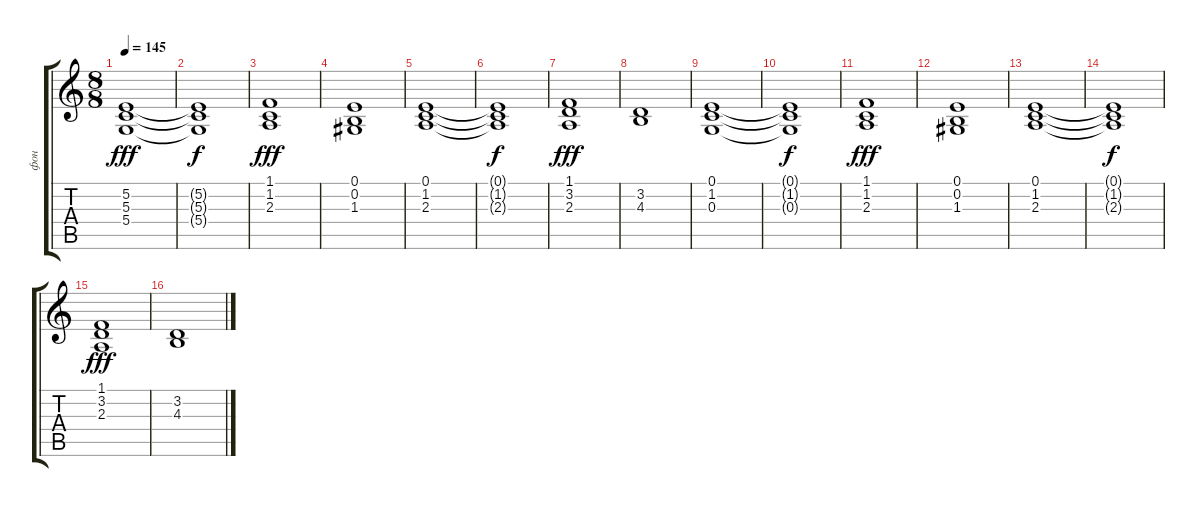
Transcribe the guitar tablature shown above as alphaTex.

\track ("фон" "фон") {instrument pad2warm}
\staff {score tabs}
\tuning (E4 B3 G3 D3 A2 E2) {hide}
\ts (8 8)
\tempo 145
\clef g2
\ks c
(5.2 5.3 5.4).1{dy fff} |
(5.2{t} 5.3{t} 5.4{t}).1{dy f} |
(1.1 1.2 2.3).1{dy fff} |
(0.1 0.2 1.3).1 |
(0.1 1.2 2.3).1 |
(0.1{t} 1.2{t} 2.3{t}).1{dy f} |
(1.1 3.2 2.3).1{dy fff} |
(3.2 4.3).1 |
(0.1 1.2 0.3).1 |
(0.1{t} 1.2{t} 0.3{t}).1{dy f} |
(1.1 1.2 2.3).1{dy fff} |
(0.1 0.2 1.3).1 |
(0.1 1.2 2.3).1 |
(0.1{t} 1.2{t} 2.3{t}).1{dy f} |
(1.1 3.2 2.3).1{dy fff} |
(3.2 4.3).1
